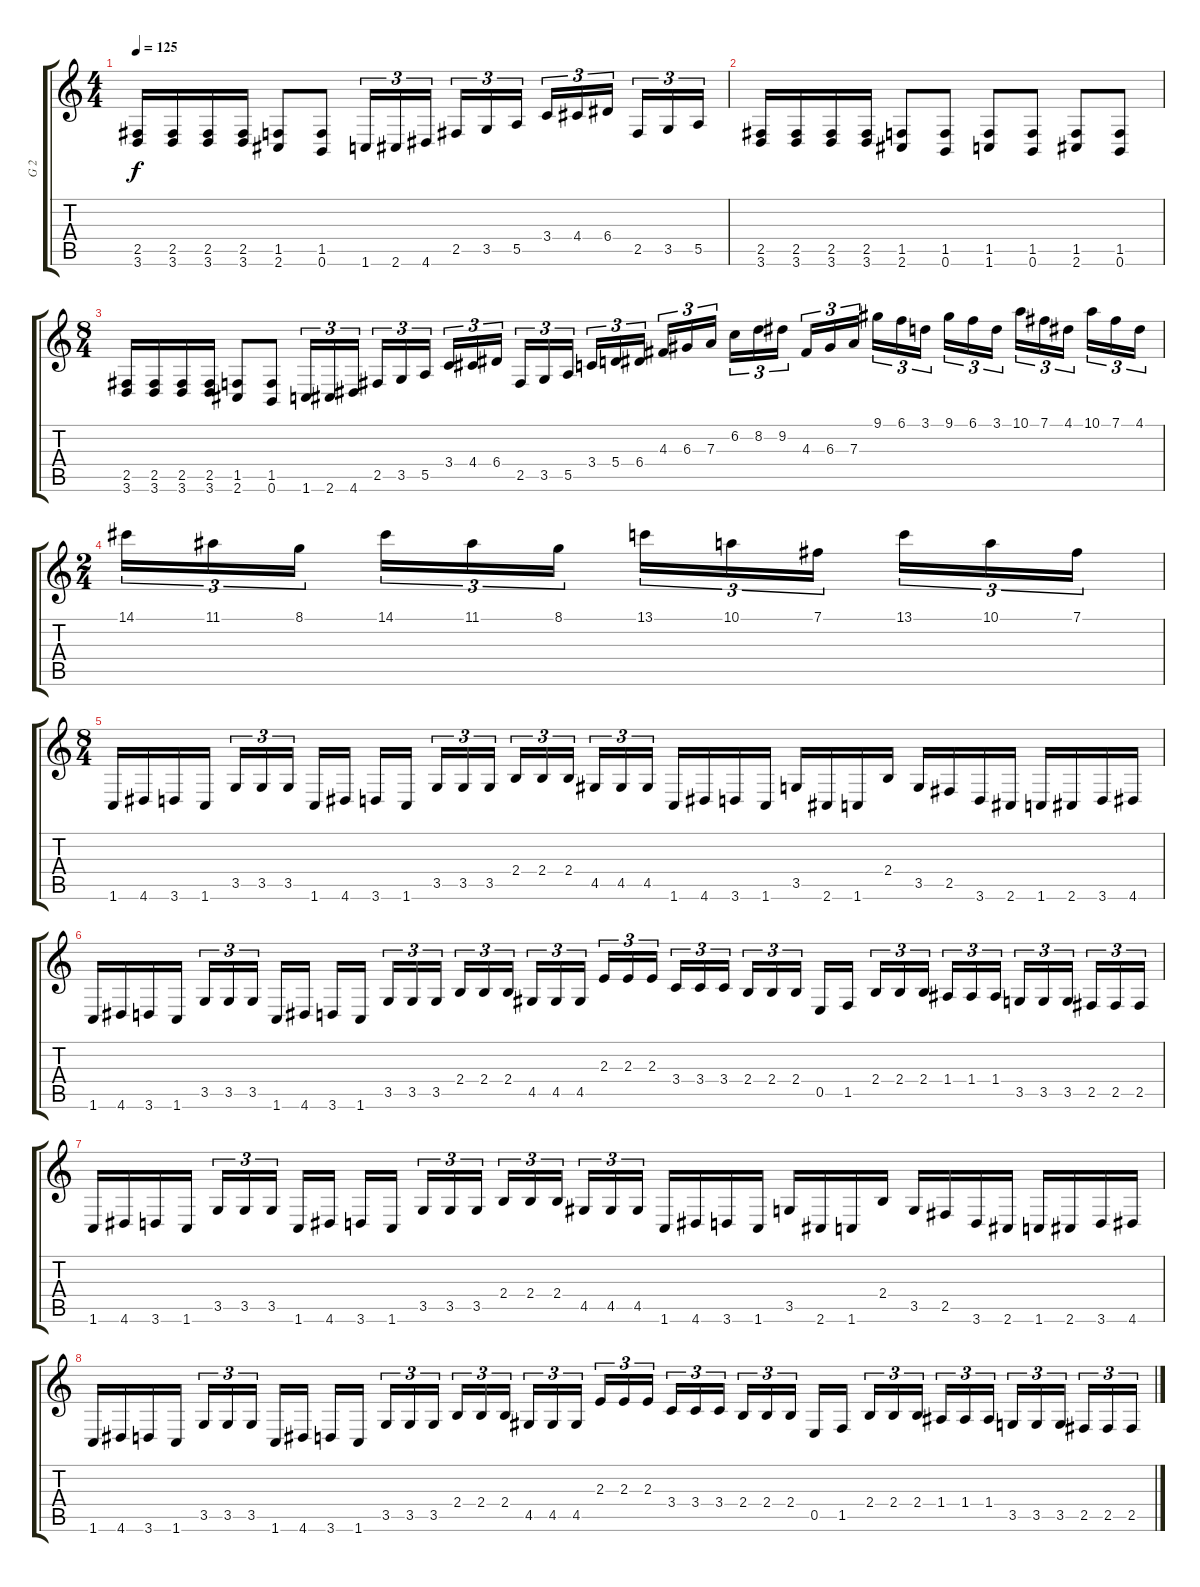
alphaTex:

\track ("G 2" "G 2") {instrument distortionguitar}
\staff {score tabs}
\tuning (B3 Gb3 D3 A2 E2 B1) {hide}
\ts (4 4)
\tempo 125
\clef g2
\ks c
(2.5 3.6).16{dy f} (2.5 3.6).16 (2.5 3.6).16 (2.5 3.6).16 (1.5 2.6).8 (1.5 0.6).8 1.6.16{tu (3 2)} 2.6.16{tu (3 2)} 4.6.16{tu (3 2) beam splitsecondary} 2.5.16{tu (3 2)} 3.5.16{tu (3 2)} 5.5.16{tu (3 2)} 3.4.16{tu (3 2)} 4.4.16{tu (3 2)} 6.4.16{tu (3 2) beam splitsecondary} 2.5.16{tu (3 2)} 3.5.16{tu (3 2)} 5.5.16{tu (3 2)} |
(2.5 3.6).16 (2.5 3.6).16 (2.5 3.6).16 (2.5 3.6).16 (1.5 2.6).8 (1.5 0.6).8 (1.5 1.6).8 (1.5 0.6).8 (1.5 2.6).8 (1.5 0.6).8 |
\ts (8 4)
(2.5 3.6).16 (2.5 3.6).16 (2.5 3.6).16 (2.5 3.6).16 (1.5 2.6).8 (1.5 0.6).8 1.6.16{tu (3 2)} 2.6.16{tu (3 2)} 4.6.16{tu (3 2) beam splitsecondary} 2.5.16{tu (3 2)} 3.5.16{tu (3 2)} 5.5.16{tu (3 2)} 3.4.16{tu (3 2)} 4.4.16{tu (3 2)} 6.4.16{tu (3 2) beam splitsecondary} 2.5.16{tu (3 2)} 3.5.16{tu (3 2)} 5.5.16{tu (3 2)} 3.4.16{tu (3 2)} 5.4.16{tu (3 2)} 6.4.16{tu (3 2) beam splitsecondary} 4.3.16{tu (3 2)} 6.3.16{tu (3 2)} 7.3.16{tu (3 2)} 6.2.16{tu (3 2)} 8.2.16{tu (3 2)} 9.2.16{tu (3 2) beam splitsecondary} 4.3.16{tu (3 2)} 6.3.16{tu (3 2)} 7.3.16{tu (3 2)} 9.1.16{tu (3 2)} 6.1.16{tu (3 2)} 3.1.16{tu (3 2) beam splitsecondary} 9.1.16{tu (3 2)} 6.1.16{tu (3 2)} 3.1.16{tu (3 2)} 10.1.16{tu (3 2)} 7.1.16{tu (3 2)} 4.1.16{tu (3 2) beam splitsecondary} 10.1.16{tu (3 2)} 7.1.16{tu (3 2)} 4.1.16{tu (3 2)} |
\ts (2 4)
14.1.16{tu (3 2)} 11.1.16{tu (3 2)} 8.1.16{tu (3 2) beam splitsecondary} 14.1.16{tu (3 2)} 11.1.16{tu (3 2)} 8.1.16{tu (3 2)} 13.1.16{tu (3 2)} 10.1.16{tu (3 2)} 7.1.16{tu (3 2) beam splitsecondary} 13.1.16{tu (3 2)} 10.1.16{tu (3 2)} 7.1.16{tu (3 2)} |
\ts (8 4)
1.6.16 4.6.16 3.6.16 1.6.16 3.5.16{tu (3 2)} 3.5.16{tu (3 2)} 3.5.16{tu (3 2) beam splitsecondary} 1.6.16 4.6.16 3.6.16 1.6.16{beam splitsecondary} 3.5.16{tu (3 2)} 3.5.16{tu (3 2)} 3.5.16{tu (3 2)} 2.4.16{tu (3 2)} 2.4.16{tu (3 2)} 2.4.16{tu (3 2) beam splitsecondary} 4.5.16{tu (3 2)} 4.5.16{tu (3 2)} 4.5.16{tu (3 2)} 1.6.16 4.6.16 3.6.16 1.6.16 3.5.16 2.6.16 1.6.16 2.4.16 3.5.16 2.5.16 3.6.16 2.6.16 1.6.16 2.6.16 3.6.16 4.6.16 |
1.6.16 4.6.16 3.6.16 1.6.16 3.5.16{tu (3 2)} 3.5.16{tu (3 2)} 3.5.16{tu (3 2) beam splitsecondary} 1.6.16 4.6.16 3.6.16 1.6.16{beam splitsecondary} 3.5.16{tu (3 2)} 3.5.16{tu (3 2)} 3.5.16{tu (3 2)} 2.4.16{tu (3 2)} 2.4.16{tu (3 2)} 2.4.16{tu (3 2) beam splitsecondary} 4.5.16{tu (3 2)} 4.5.16{tu (3 2)} 4.5.16{tu (3 2)} 2.3.16{tu (3 2)} 2.3.16{tu (3 2)} 2.3.16{tu (3 2) beam splitsecondary} 3.4.16{tu (3 2)} 3.4.16{tu (3 2)} 3.4.16{tu (3 2)} 2.4.16{tu (3 2)} 2.4.16{tu (3 2)} 2.4.16{tu (3 2) beam splitsecondary} 0.5.16 1.5.16 2.4.16{tu (3 2)} 2.4.16{tu (3 2)} 2.4.16{tu (3 2) beam splitsecondary} 1.4.16{tu (3 2)} 1.4.16{tu (3 2)} 1.4.16{tu (3 2)} 3.5.16{tu (3 2)} 3.5.16{tu (3 2)} 3.5.16{tu (3 2) beam splitsecondary} 2.5.16{tu (3 2)} 2.5.16{tu (3 2)} 2.5.16{tu (3 2)} |
1.6.16 4.6.16 3.6.16 1.6.16 3.5.16{tu (3 2)} 3.5.16{tu (3 2)} 3.5.16{tu (3 2) beam splitsecondary} 1.6.16 4.6.16 3.6.16 1.6.16{beam splitsecondary} 3.5.16{tu (3 2)} 3.5.16{tu (3 2)} 3.5.16{tu (3 2)} 2.4.16{tu (3 2)} 2.4.16{tu (3 2)} 2.4.16{tu (3 2) beam splitsecondary} 4.5.16{tu (3 2)} 4.5.16{tu (3 2)} 4.5.16{tu (3 2)} 1.6.16 4.6.16 3.6.16 1.6.16 3.5.16 2.6.16 1.6.16 2.4.16 3.5.16 2.5.16 3.6.16 2.6.16 1.6.16 2.6.16 3.6.16 4.6.16 |
1.6.16 4.6.16 3.6.16 1.6.16 3.5.16{tu (3 2)} 3.5.16{tu (3 2)} 3.5.16{tu (3 2) beam splitsecondary} 1.6.16 4.6.16 3.6.16 1.6.16{beam splitsecondary} 3.5.16{tu (3 2)} 3.5.16{tu (3 2)} 3.5.16{tu (3 2)} 2.4.16{tu (3 2)} 2.4.16{tu (3 2)} 2.4.16{tu (3 2) beam splitsecondary} 4.5.16{tu (3 2)} 4.5.16{tu (3 2)} 4.5.16{tu (3 2)} 2.3.16{tu (3 2)} 2.3.16{tu (3 2)} 2.3.16{tu (3 2) beam splitsecondary} 3.4.16{tu (3 2)} 3.4.16{tu (3 2)} 3.4.16{tu (3 2)} 2.4.16{tu (3 2)} 2.4.16{tu (3 2)} 2.4.16{tu (3 2) beam splitsecondary} 0.5.16 1.5.16 2.4.16{tu (3 2)} 2.4.16{tu (3 2)} 2.4.16{tu (3 2) beam splitsecondary} 1.4.16{tu (3 2)} 1.4.16{tu (3 2)} 1.4.16{tu (3 2)} 3.5.16{tu (3 2)} 3.5.16{tu (3 2)} 3.5.16{tu (3 2) beam splitsecondary} 2.5.16{tu (3 2)} 2.5.16{tu (3 2)} 2.5.16{tu (3 2)}
